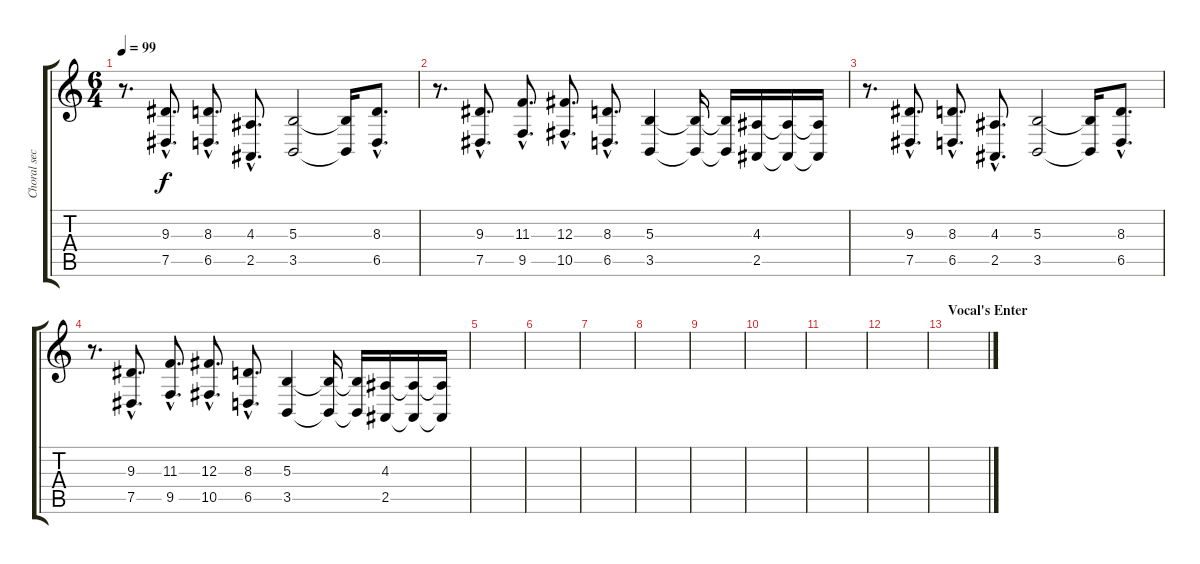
\track ("Choral section" "Choral sec") {instrument choiraahs}
\staff {score tabs}
\tuning (Eb4 Bb3 Gb3 Db3 Ab2 Eb2) {hide}
\ts (6 4)
\tempo 99
\clef g2
\ks c
r.8{d dy f} (9.3{hac} 7.5{hac}).8{d instrument choiraahs} (8.3{hac} 6.5{hac}).8{d} (4.3{hac} 2.5{hac}).8{d} (5.3 3.5).2 (5.3{t} 3.5{t}).16 (8.3{hac} 6.5{hac}).8{d} |
r.8{d} (9.3{hac} 7.5{hac}).8{d instrument choiraahs} (11.3{hac} 9.5{hac}).8{d volume 13 instrument choiraahs} (12.3{hac} 10.5{hac}).8{d} (8.3{hac} 6.5{hac}).8{d} (5.3 3.5).4 (5.3{t} 3.5{t}).16 (5.3{t} 3.5{t}).16 (4.3 2.5).16 (4.3{t} 2.5{t}).16 (4.3{t} 2.5{t}).16 |
r.8{d} (9.3{hac} 7.5{hac}).8{d instrument choiraahs} (8.3{hac} 6.5{hac}).8{d} (4.3{hac} 2.5{hac}).8{d} (5.3 3.5).2 (5.3{t} 3.5{t}).16 (8.3{hac} 6.5{hac}).8{d} |
r.8{d} (9.3{hac} 7.5{hac}).8{d instrument choiraahs} (11.3{hac} 9.5{hac}).8{d volume 13 instrument choiraahs} (12.3{hac} 10.5{hac}).8{d} (8.3{hac} 6.5{hac}).8{d} (5.3 3.5).4 (5.3{t} 3.5{t}).16 (5.3{t} 3.5{t}).16 (4.3 2.5).16 (4.3{t} 2.5{t}).16 (4.3{t} 2.5{t}).16 |
|
|
|
|
|
|
|
|
\section ("" "Vocal's Enter")
